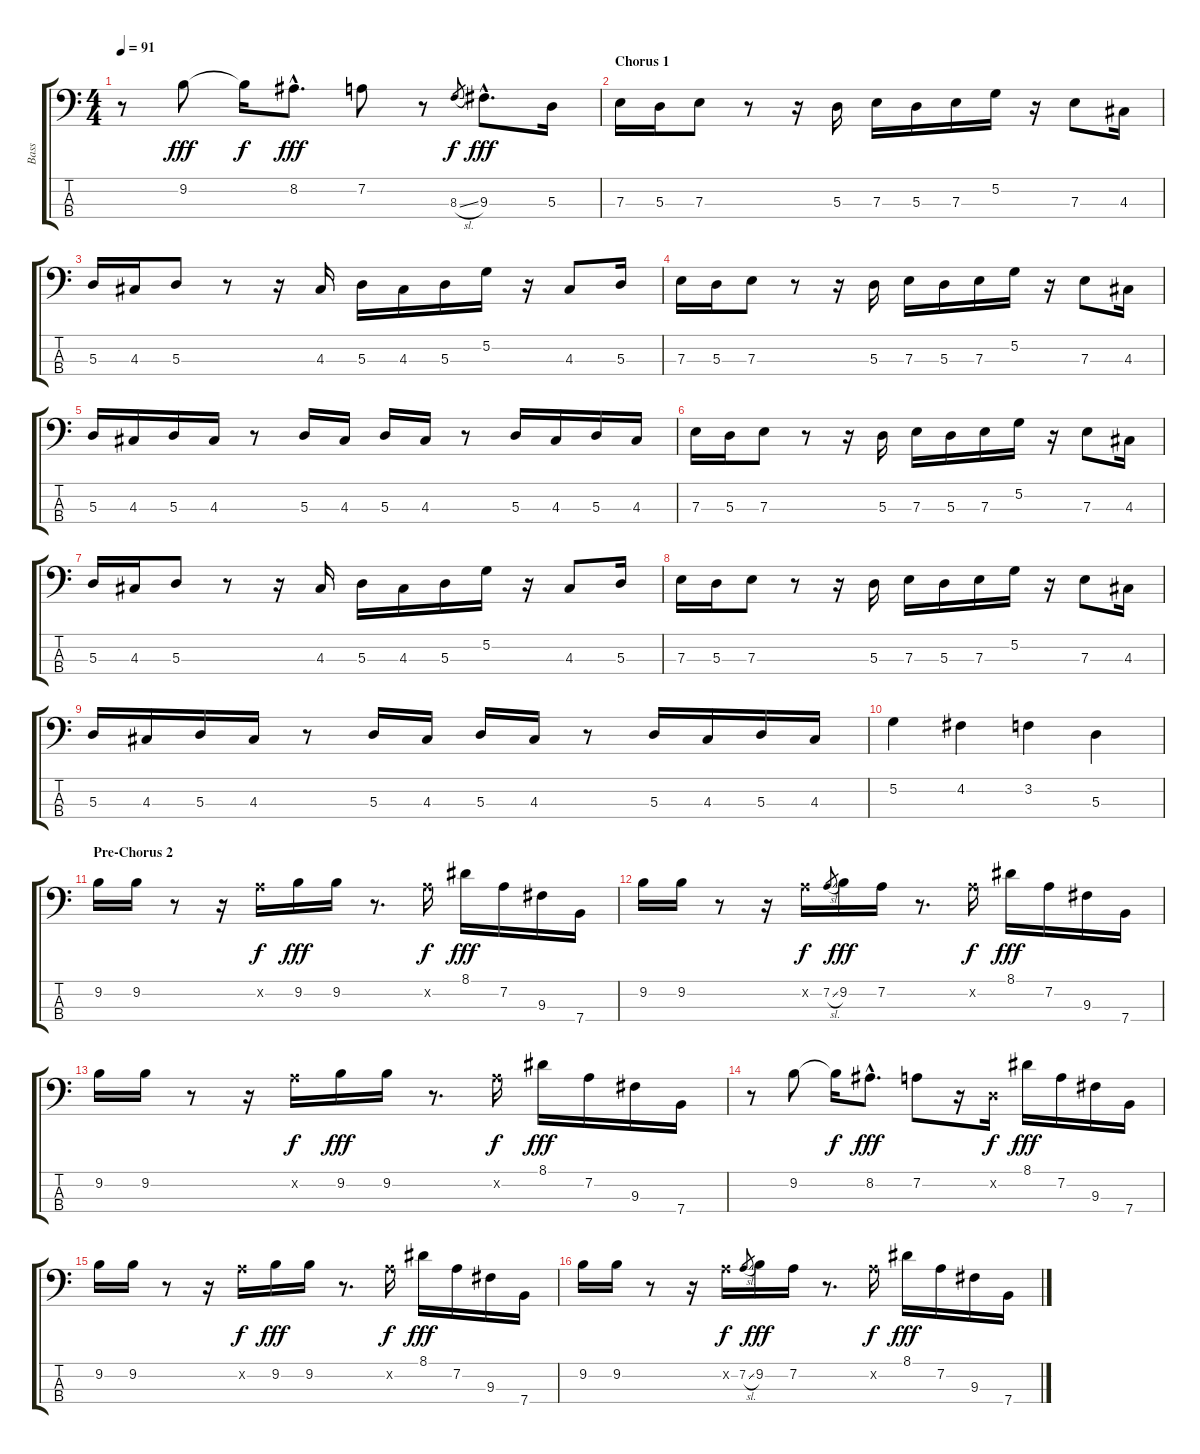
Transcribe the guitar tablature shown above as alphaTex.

\track ("Bass" "Bass") {instrument electricbassfinger}
\staff {score tabs}
\tuning (G2 D2 A1 E1) {hide}
\ts (4 4)
\tempo 91
\clef f4
\ks c
r.8{dy fff} 9.2.8 9.2{t}.16{dy f} 8.2{hac}.8{d dy fff} 7.2.8 r.8 8.3{sl}.8{gr dy f} 9.3{hac}.8{d dy fff} 5.3.16 |
\section ("" "Chorus 1")
7.3.16 5.3.16 7.3.8 r.8 r.16 5.3.16 7.3.16 5.3.16 7.3.16 5.2.16 r.16 7.3.8 4.3.16 |
5.3.16 4.3.16 5.3.8 r.8 r.16 4.3.16 5.3.16 4.3.16 5.3.16 5.2.16 r.16 4.3.8 5.3.16 |
7.3.16 5.3.16 7.3.8 r.8 r.16 5.3.16 7.3.16 5.3.16 7.3.16 5.2.16 r.16 7.3.8 4.3.16 |
5.3.16 4.3.16 5.3.16 4.3.16 r.8 5.3.16 4.3.16 5.3.16 4.3.16 r.8 5.3.16 4.3.16 5.3.16 4.3.16 |
7.3.16 5.3.16 7.3.8 r.8 r.16 5.3.16 7.3.16 5.3.16 7.3.16 5.2.16 r.16 7.3.8 4.3.16 |
5.3.16 4.3.16 5.3.8 r.8 r.16 4.3.16 5.3.16 4.3.16 5.3.16 5.2.16 r.16 4.3.8 5.3.16 |
7.3.16 5.3.16 7.3.8 r.8 r.16 5.3.16 7.3.16 5.3.16 7.3.16 5.2.16 r.16 7.3.8 4.3.16 |
5.3.16 4.3.16 5.3.16 4.3.16 r.8 5.3.16 4.3.16 5.3.16 4.3.16 r.8 5.3.16 4.3.16 5.3.16 4.3.16 |
5.2.4 4.2.4 3.2.4 5.3.4 |
\section ("" "Pre-Chorus 2")
9.2.16 9.2.16 r.8 r.16 7.2{x}.16{dy f} 9.2.16{dy fff} 9.2.16 r.8{d} 7.2{x}.16{dy f} 8.1.16{dy fff} 7.2.16 9.3.16 7.4.16 |
9.2.16 9.2.16 r.8 r.16 7.2{x}.16{dy f} 7.2{sl}.8{gr} 9.2.16{dy fff} 7.2.16 r.8{d} 7.2{x}.16{dy f} 8.1.16{dy fff} 7.2.16 9.3.16 7.4.16 |
9.2.16 9.2.16 r.8 r.16 7.2{x}.16{dy f} 9.2.16{dy fff} 9.2.16 r.8{d} 7.2{x}.16{dy f} 8.1.16{dy fff} 7.2.16 9.3.16 7.4.16 |
r.8 9.2.8 9.2{t}.16{dy f} 8.2{hac}.8{d dy fff} 7.2.8 r.16 0.2{x}.16{dy f} 8.1.16{dy fff} 7.2.16 9.3.16 7.4.16 |
9.2.16 9.2.16 r.8 r.16 7.2{x}.16{dy f} 9.2.16{dy fff} 9.2.16 r.8{d} 7.2{x}.16{dy f} 8.1.16{dy fff} 7.2.16 9.3.16 7.4.16 |
9.2.16 9.2.16 r.8 r.16 7.2{x}.16{dy f} 7.2{sl}.8{gr} 9.2.16{dy fff} 7.2.16 r.8{d} 7.2{x}.16{dy f} 8.1.16{dy fff} 7.2.16 9.3.16 7.4.16
